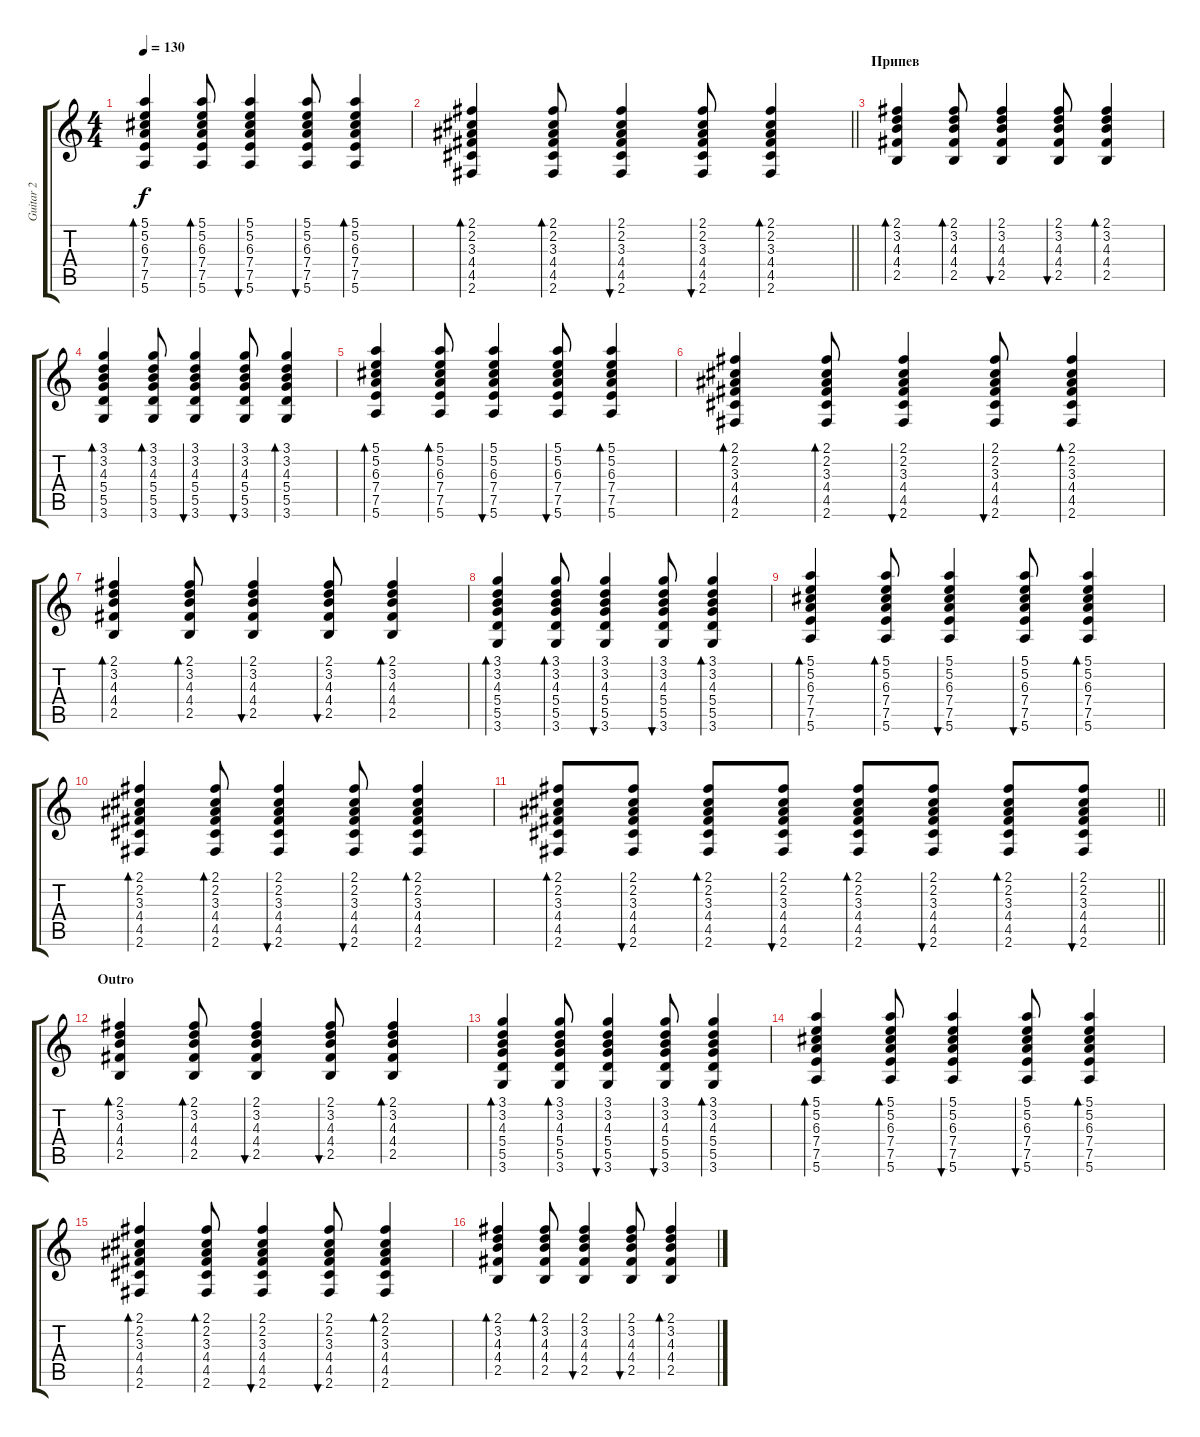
\track ("Guitar 2" "Guitar 2") {instrument acousticguitarsteel}
\staff {score tabs}
\tuning (E4 B3 G3 D3 A2 E2) {hide}
\ts (4 4)
\tempo 130
\clef g2
\ks c
(5.1 5.2 6.3 7.4 7.5 5.6).4{bd 30 dy f} (5.1 5.2 6.3 7.4 7.5 5.6).8{bd 30} (5.1 5.2 6.3 7.4 7.5 5.6).4{bu 30} (5.1 5.2 6.3 7.4 7.5 5.6).8{bu 30} (5.1 5.2 6.3 7.4 7.5 5.6).4{bd 30} |
\barLineRight lightlight
(2.1 2.2 3.3 4.4 4.5 2.6).4{bd 30} (2.1 2.2 3.3 4.4 4.5 2.6).8{bd 30} (2.1 2.2 3.3 4.4 4.5 2.6).4{bu 30} (2.1 2.2 3.3 4.4 4.5 2.6).8{bu 30} (2.1 2.2 3.3 4.4 4.5 2.6).4{bd 30} |
\section ("" "Припев")
(2.1 3.2 4.3 4.4 2.5).4{bd 30} (2.1 3.2 4.3 4.4 2.5).8{bd 30} (2.1 3.2 4.3 4.4 2.5).4{bu 30} (2.1 3.2 4.3 4.4 2.5).8{bu 30} (2.1 3.2 4.3 4.4 2.5).4{bd 30} |
(3.1 3.2 4.3 5.4 5.5 3.6).4{bd 30} (3.1 3.2 4.3 5.4 5.5 3.6).8{bd 30} (3.1 3.2 4.3 5.4 5.5 3.6).4{bu 30} (3.1 3.2 4.3 5.4 5.5 3.6).8{bu 30} (3.1 3.2 4.3 5.4 5.5 3.6).4{bd 30} |
(5.1 5.2 6.3 7.4 7.5 5.6).4{bd 30} (5.1 5.2 6.3 7.4 7.5 5.6).8{bd 30} (5.1 5.2 6.3 7.4 7.5 5.6).4{bu 30} (5.1 5.2 6.3 7.4 7.5 5.6).8{bu 30} (5.1 5.2 6.3 7.4 7.5 5.6).4{bd 30} |
(2.1 2.2 3.3 4.4 4.5 2.6).4{bd 30} (2.1 2.2 3.3 4.4 4.5 2.6).8{bd 30} (2.1 2.2 3.3 4.4 4.5 2.6).4{bu 30} (2.1 2.2 3.3 4.4 4.5 2.6).8{bu 30} (2.1 2.2 3.3 4.4 4.5 2.6).4{bd 30} |
(2.1 3.2 4.3 4.4 2.5).4{bd 30} (2.1 3.2 4.3 4.4 2.5).8{bd 30} (2.1 3.2 4.3 4.4 2.5).4{bu 30} (2.1 3.2 4.3 4.4 2.5).8{bu 30} (2.1 3.2 4.3 4.4 2.5).4{bd 30} |
(3.1 3.2 4.3 5.4 5.5 3.6).4{bd 30} (3.1 3.2 4.3 5.4 5.5 3.6).8{bd 30} (3.1 3.2 4.3 5.4 5.5 3.6).4{bu 30} (3.1 3.2 4.3 5.4 5.5 3.6).8{bu 30} (3.1 3.2 4.3 5.4 5.5 3.6).4{bd 30} |
(5.1 5.2 6.3 7.4 7.5 5.6).4{bd 30} (5.1 5.2 6.3 7.4 7.5 5.6).8{bd 30} (5.1 5.2 6.3 7.4 7.5 5.6).4{bu 30} (5.1 5.2 6.3 7.4 7.5 5.6).8{bu 30} (5.1 5.2 6.3 7.4 7.5 5.6).4{bd 30} |
(2.1 2.2 3.3 4.4 4.5 2.6).4{bd 30} (2.1 2.2 3.3 4.4 4.5 2.6).8{bd 30} (2.1 2.2 3.3 4.4 4.5 2.6).4{bu 30} (2.1 2.2 3.3 4.4 4.5 2.6).8{bu 30} (2.1 2.2 3.3 4.4 4.5 2.6).4{bd 30} |
\barLineRight lightlight
(2.1 2.2 3.3 4.4 4.5 2.6).8{bd 30} (2.1 2.2 3.3 4.4 4.5 2.6).8{bu 30} (2.1 2.2 3.3 4.4 4.5 2.6).8{bd 30} (2.1 2.2 3.3 4.4 4.5 2.6).8{bu 30} (2.1 2.2 3.3 4.4 4.5 2.6).8{bd 30} (2.1 2.2 3.3 4.4 4.5 2.6).8{bu 30} (2.1 2.2 3.3 4.4 4.5 2.6).8{bd 30} (2.1 2.2 3.3 4.4 4.5 2.6).8{bu 30} |
\section ("" " Outro")
(2.1 3.2 4.3 4.4 2.5).4{bd 30} (2.1 3.2 4.3 4.4 2.5).8{bd 30} (2.1 3.2 4.3 4.4 2.5).4{bu 30} (2.1 3.2 4.3 4.4 2.5).8{bu 30} (2.1 3.2 4.3 4.4 2.5).4{bd 30} |
(3.1 3.2 4.3 5.4 5.5 3.6).4{bd 30} (3.1 3.2 4.3 5.4 5.5 3.6).8{bd 30} (3.1 3.2 4.3 5.4 5.5 3.6).4{bu 30} (3.1 3.2 4.3 5.4 5.5 3.6).8{bu 30} (3.1 3.2 4.3 5.4 5.5 3.6).4{bd 30} |
(5.1 5.2 6.3 7.4 7.5 5.6).4{bd 30} (5.1 5.2 6.3 7.4 7.5 5.6).8{bd 30} (5.1 5.2 6.3 7.4 7.5 5.6).4{bu 30} (5.1 5.2 6.3 7.4 7.5 5.6).8{bu 30} (5.1 5.2 6.3 7.4 7.5 5.6).4{bd 30} |
(2.1 2.2 3.3 4.4 4.5 2.6).4{bd 30} (2.1 2.2 3.3 4.4 4.5 2.6).8{bd 30} (2.1 2.2 3.3 4.4 4.5 2.6).4{bu 30} (2.1 2.2 3.3 4.4 4.5 2.6).8{bu 30} (2.1 2.2 3.3 4.4 4.5 2.6).4{bd 30} |
(2.1 3.2 4.3 4.4 2.5).4{bd 30} (2.1 3.2 4.3 4.4 2.5).8{bd 30} (2.1 3.2 4.3 4.4 2.5).4{bu 30} (2.1 3.2 4.3 4.4 2.5).8{bu 30} (2.1 3.2 4.3 4.4 2.5).4{bd 30}
